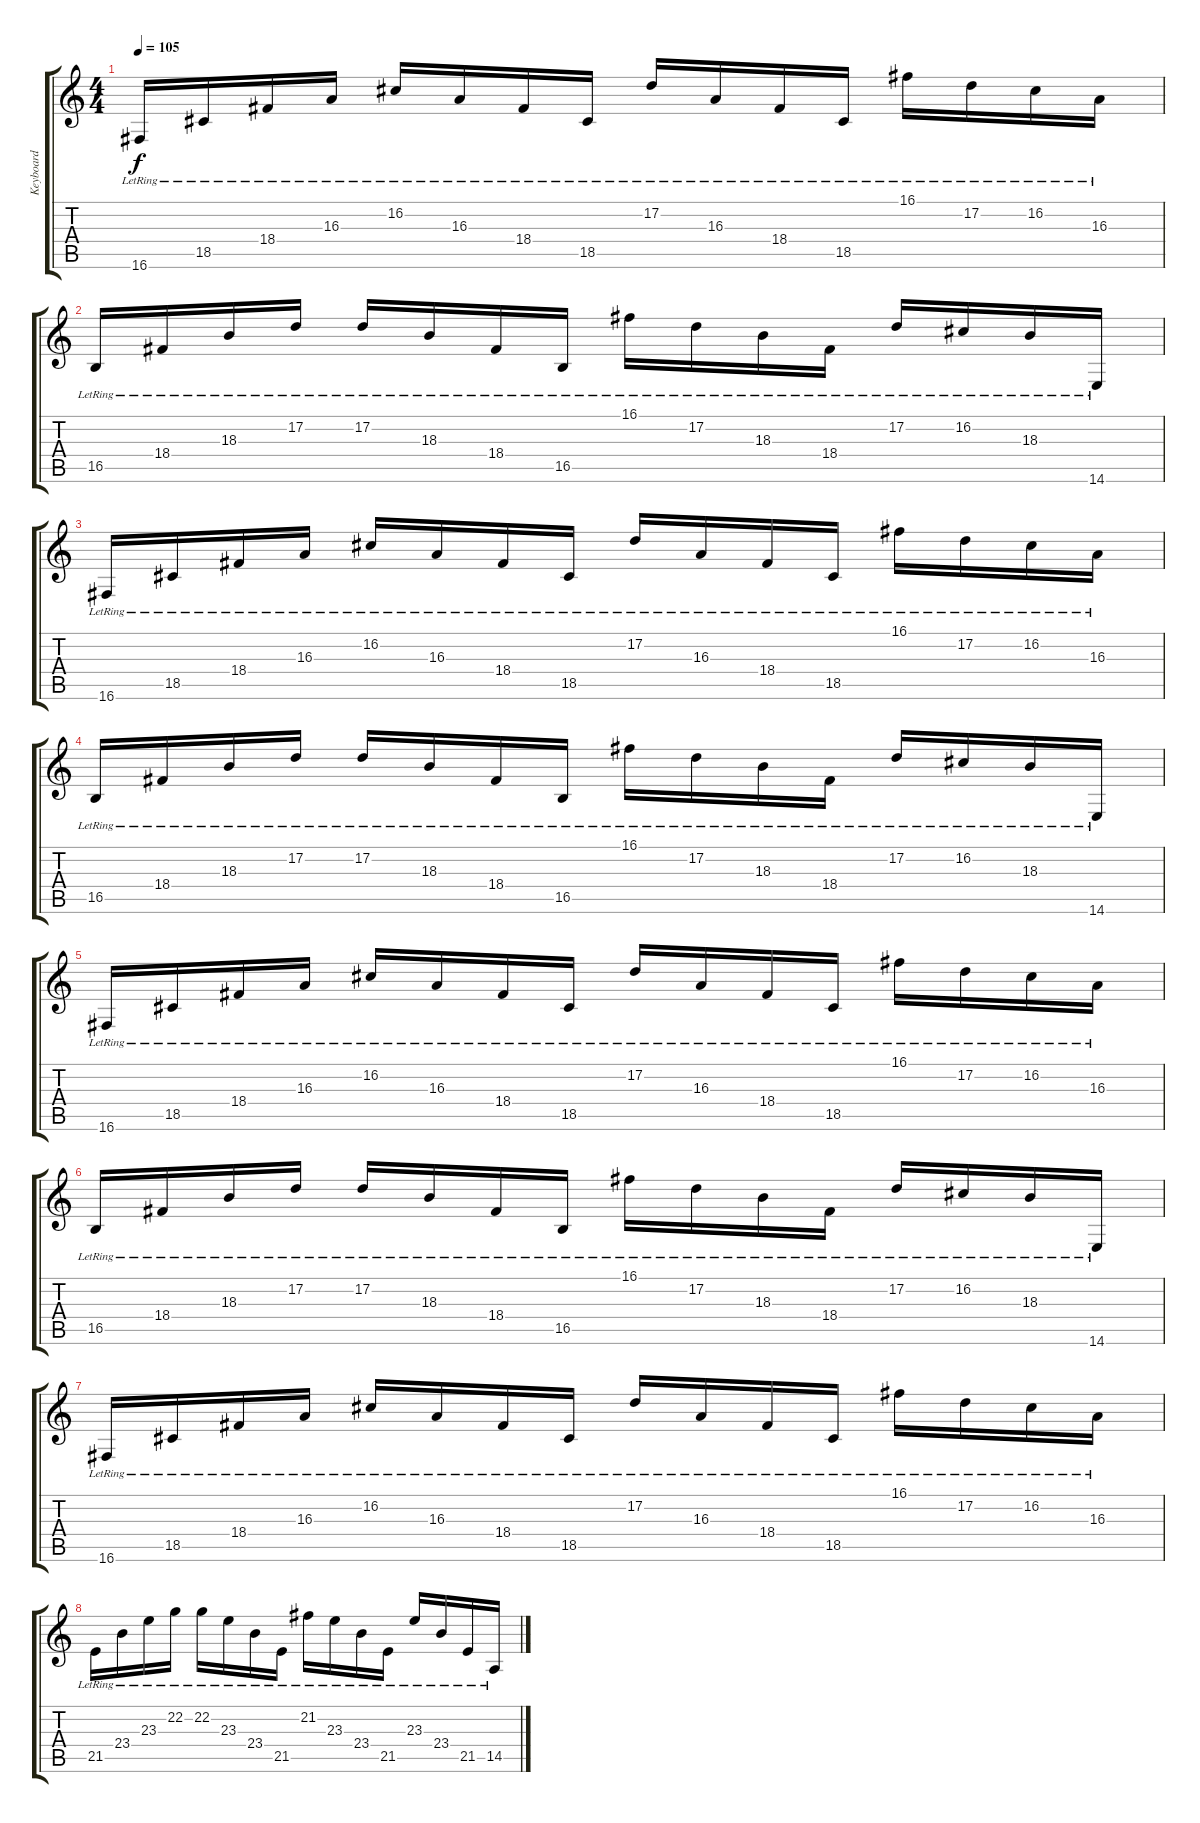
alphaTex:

\track ("Keyboard" "Keyboard") {instrument musicbox}
\staff {score tabs}
\tuning (D4 A3 F3 C3 G2 D2) {hide}
\ts (4 4)
\tempo 105
\clef g2
\ks c
16.6{lr}.16{dy f} 18.5{lr}.16 18.4{lr}.16 16.3{lr}.16 16.2{lr}.16 16.3{lr}.16 18.4{lr}.16 18.5{lr}.16 17.2{lr}.16 16.3{lr}.16 18.4{lr}.16 18.5{lr}.16 16.1{lr}.16 17.2{lr}.16 16.2{lr}.16 16.3{lr}.16 |
16.5{lr}.16 18.4{lr}.16 18.3{lr}.16 17.2{lr}.16 17.2{lr}.16 18.3{lr}.16 18.4{lr}.16 16.5{lr}.16 16.1{lr}.16 17.2{lr}.16 18.3{lr}.16 18.4{lr}.16 17.2{lr}.16 16.2{lr}.16 18.3{lr}.16 14.6{lr}.16 |
16.6{lr}.16 18.5{lr}.16 18.4{lr}.16 16.3{lr}.16 16.2{lr}.16 16.3{lr}.16 18.4{lr}.16 18.5{lr}.16 17.2{lr}.16 16.3{lr}.16 18.4{lr}.16 18.5{lr}.16 16.1{lr}.16 17.2{lr}.16 16.2{lr}.16 16.3{lr}.16 |
16.5{lr}.16 18.4{lr}.16 18.3{lr}.16 17.2{lr}.16 17.2{lr}.16 18.3{lr}.16 18.4{lr}.16 16.5{lr}.16 16.1{lr}.16 17.2{lr}.16 18.3{lr}.16 18.4{lr}.16 17.2{lr}.16 16.2{lr}.16 18.3{lr}.16 14.6{lr}.16 |
16.6{lr}.16 18.5{lr}.16 18.4{lr}.16 16.3{lr}.16 16.2{lr}.16 16.3{lr}.16 18.4{lr}.16 18.5{lr}.16 17.2{lr}.16 16.3{lr}.16 18.4{lr}.16 18.5{lr}.16 16.1{lr}.16 17.2{lr}.16 16.2{lr}.16 16.3{lr}.16 |
16.5{lr}.16 18.4{lr}.16 18.3{lr}.16 17.2{lr}.16 17.2{lr}.16 18.3{lr}.16 18.4{lr}.16 16.5{lr}.16 16.1{lr}.16 17.2{lr}.16 18.3{lr}.16 18.4{lr}.16 17.2{lr}.16 16.2{lr}.16 18.3{lr}.16 14.6{lr}.16 |
16.6{lr}.16 18.5{lr}.16 18.4{lr}.16 16.3{lr}.16 16.2{lr}.16 16.3{lr}.16 18.4{lr}.16 18.5{lr}.16 17.2{lr}.16 16.3{lr}.16 18.4{lr}.16 18.5{lr}.16 16.1{lr}.16 17.2{lr}.16 16.2{lr}.16 16.3{lr}.16 |
21.5{lr}.16 23.4{lr}.16 23.3{lr}.16 22.2{lr}.16 22.2{lr}.16 23.3{lr}.16 23.4{lr}.16 21.5{lr}.16 21.2{lr}.16 23.3{lr}.16 23.4{lr}.16 21.5{lr}.16 23.3{lr}.16 23.4{lr}.16 21.5{lr}.16 14.5{lr}.16
